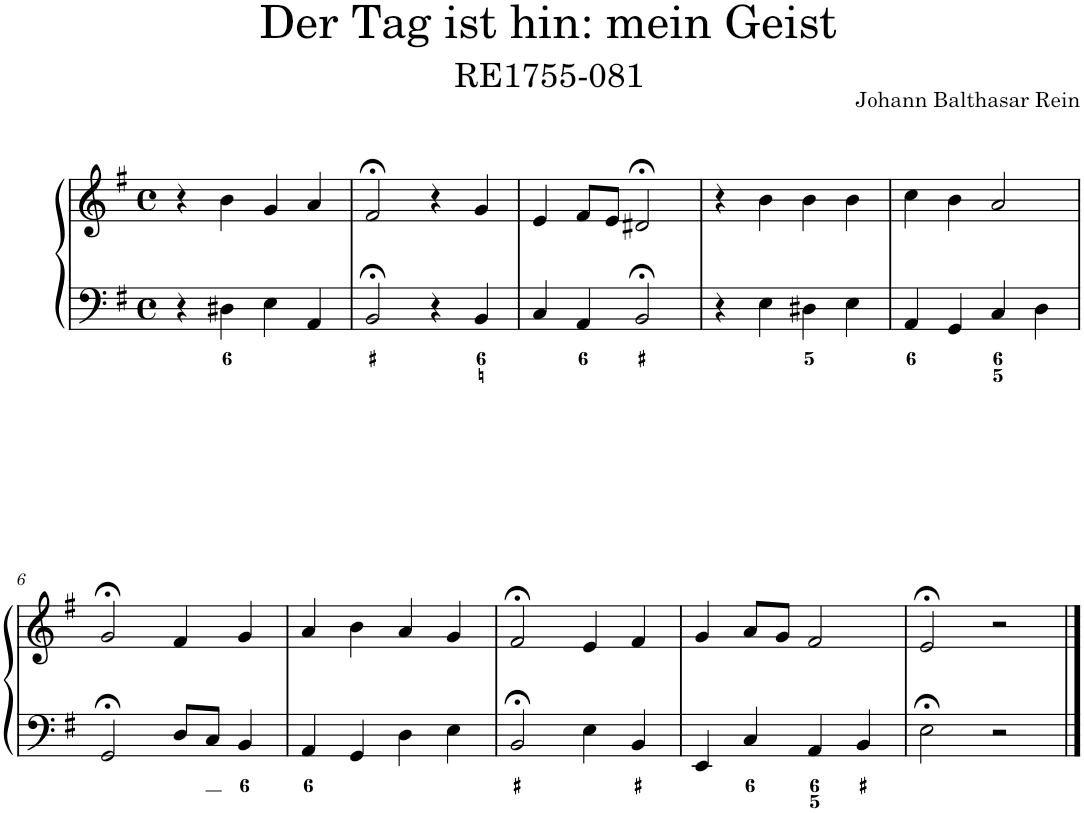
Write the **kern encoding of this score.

**kern	**kern
*part1	*part1
*staff2	*staff1
*I"Piano	*
*I'Pno.	*
*clefF4	*clefG2
*k[f#]	*k[f#]
*M4/4	*M4/4
*met(c)	*met(c)
=1	=1
4r	4r
4D#X\	4b\
4E\	4g/
4AA/	4a/
=2	=2
2BB;</	2f#;</
4r	4r
4BB/	4g/
=3	=3
4C/	4e/
4AA/	8f#/L
.	8e/J
2BB;</	2d#X;</
=4	=4
4r	4r
4E\	4b\
4D#X\	4b\
4E\	4b\
=5	=5
4AA/	4cc\
4GG/	4b\
4C/	2a/
4D\	.
!!LO:LB:g=z
=6	=6
2GG;</	2g;</
8D/L	4f#/
8C/J	.
4BB/	4g/
=7	=7
4AA/	4a/
4GG/	4b\
4D\	4a/
4E\	4g/
=8	=8
2BB;</	2f#;</
4E\	4e/
4BB/	4f#/
=9	=9
4EE/	4g/
4C/	8a/L
.	8g/J
4AA/	2f#/
4BB/	.
=10	=10
2E;<\	2e;</
2r	2r
==	==
*-	*-
